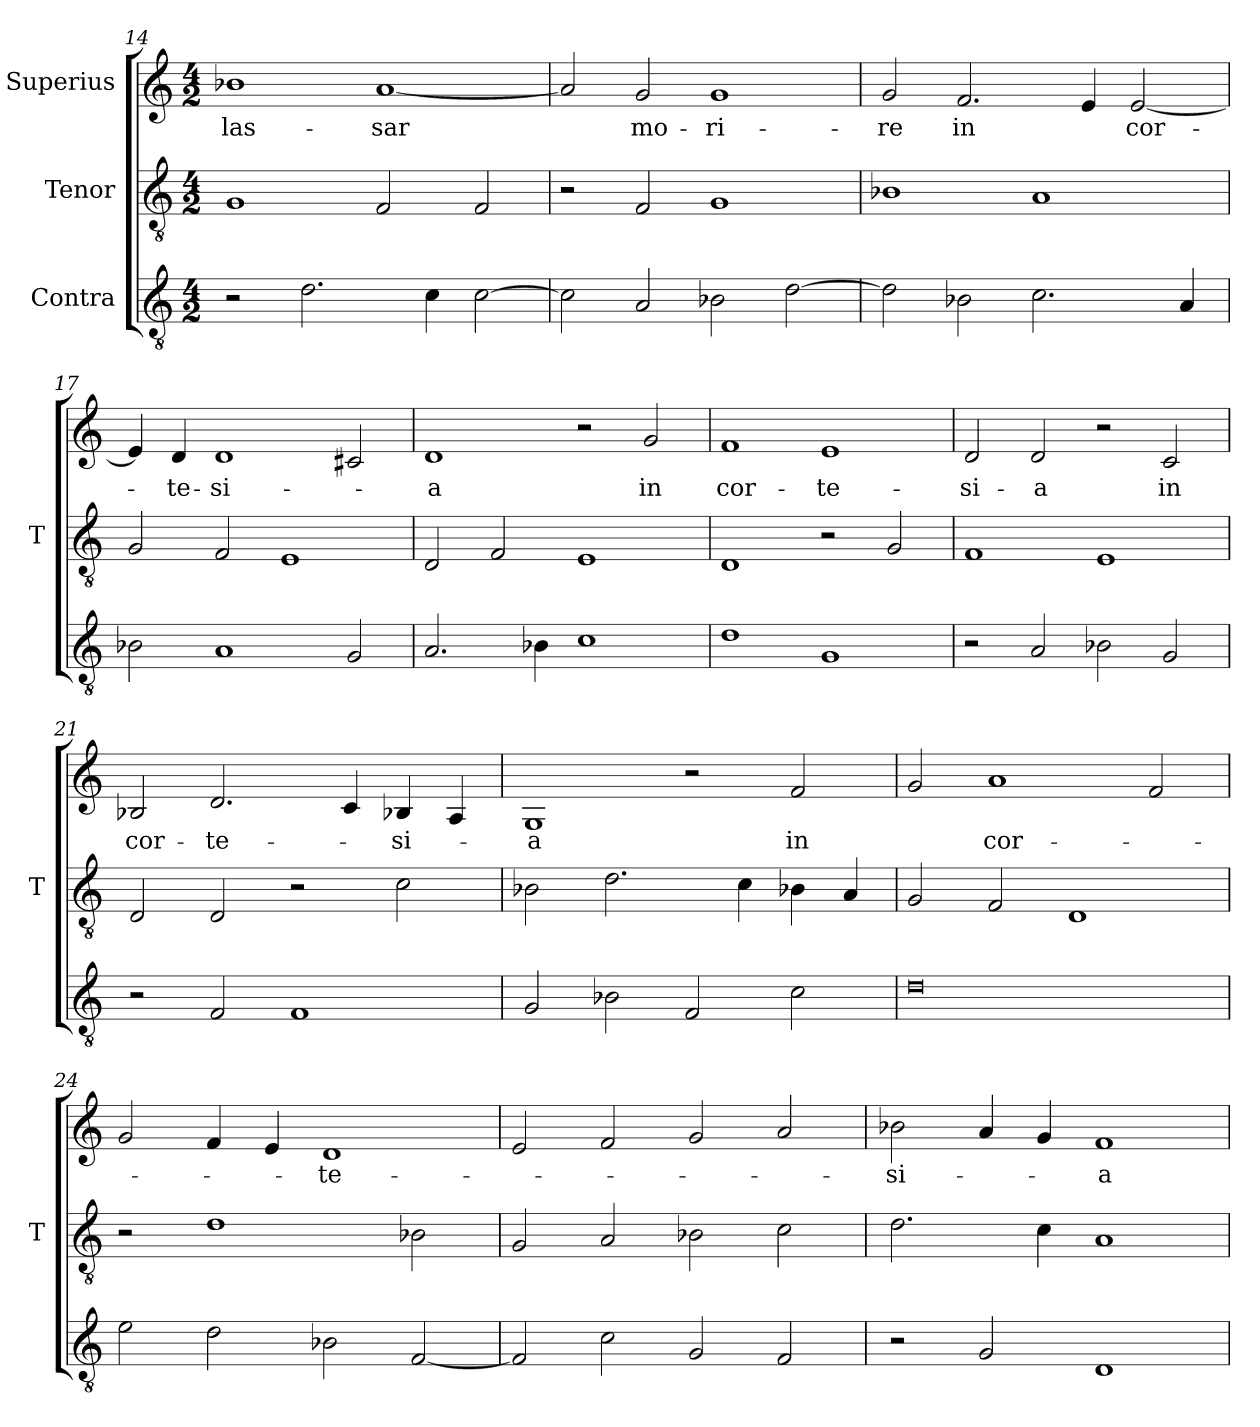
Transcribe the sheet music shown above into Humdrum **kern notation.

**kern	**kern	**kern	**text
*part3	*part2	*part1	*part1
*staff3	*staff2	*staff1	*staff1
*I"Contra	*I"Tenor	*I"Superius	*
*	*I'T	*	*
*clefGv2	*clefGv2	*clefG2	*
*M4/2	*M4/2	*M4/2	*
=14	=14	=14	=14
2r	1G	1b-X	las-
2.d	.	.	.
.	2F	[1a	-sar
4c	.	.	.
[2c	2F	.	.
=15	=15	=15	=15
2c]	2r	2a]	.
2A	2F	2g	mo-
2B-X	1G	1g	-ri-
[2d	.	.	.
=16	=16	=16	=16
2d]	1B-X	2g	-re
2B-X	.	2.f	-in
2.c	1A	.	.
.	.	4e	.
.	.	[2e	cor-
4A	.	.	.
=17	=17	=17	=17
2B-X	2G	4e]	.
.	.	4d	-te-
1A	2F	1d	-si-
.	1E	.	.
2G	.	2c#X	.
=18	=18	=18	=18
2.A	2D	1d	-a
.	2F	.	.
4B-X	.	.	.
1c	1E	2r	.
.	.	2g	-in
=19	=19	=19	=19
1d	1D	1f	cor-
1G	2r	1e	-te-
.	2G	.	.
=20	=20	=20	=20
2r	1F	2d	-si-
2A	.	2d	-a
2B-X	1E	2r	.
2G	.	2c	-in
=21	=21	=21	=21
2r	2D	2B-X	cor-
2F	2D	2.d	-te-
1F	2r	.	.
.	.	4c	.
.	2c	4B-X	-si-
.	.	4A	.
=22	=22	=22	=22
2G	2B-X	1G	-a
2B-X	2.d	.	.
2F	.	2r	.
.	4c	.	.
2c	4B-X	2f	-in
.	4A	.	.
=23	=23	=23	=23
0d	2G	2g	.
.	2F	1a	cor-
.	1D	.	.
.	.	2f	.
=24	=24	=24	=24
2e	2r	2g	.
2d	1d	4f	.
.	.	4e	.
2B-X	.	1d	-te-
[2F	2B-X	.	.
=25	=25	=25	=25
2F]	2G	2e	.
2c	2A	2f	.
2G	2B-X	2g	.
2F	2c	2a	.
=26	=26	=26	=26
2r	2.d	2b-X	-si-
2G	.	4a	.
.	4c	4g	.
1D	1A	1f	-a
=	=	=	=
*-	*-	*-	*-
